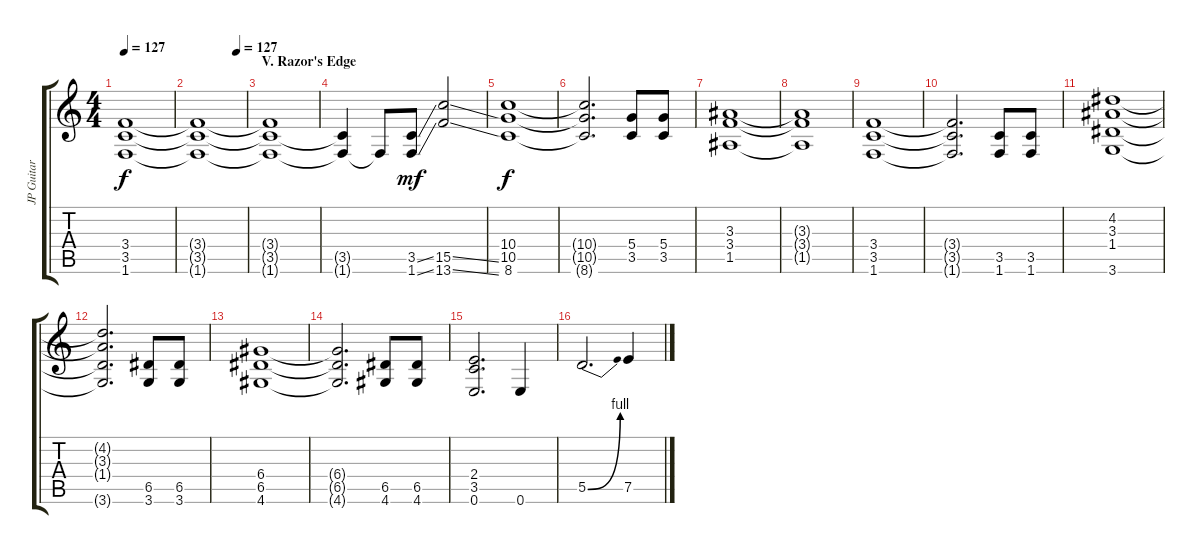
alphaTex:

\track ("JP Guitar 1" "JP Guitar ") {instrument distortionguitar}
\staff {score tabs}
\tuning (E4 B3 G3 D3 A2 E2) {hide}
\ts (4 4)
\tempo 127
\clef g2
\ks c
(3.4{t} 3.5{t} 1.6{t}).1{dy f} |
\tempo (127 0.8125)
(3.4{t} 3.5{t} 1.6{t}).1 |
\section ("" "V. Razor's Edge")
(3.4{t} 3.5{t} 1.6{t}).1 |
(3.5{t} 1.6{t}).4 1.6{t}.8 (3.5{ss} 1.6{ss}).8{dy mf} (15.5{ss} 13.6{ss}).2 |
(10.4 10.5 8.6).1{dy f} |
(10.4{t} 10.5{t} 8.6{t}).2{d} (5.4 3.5).8 (5.4 3.5).8 |
(3.3 3.4 1.5).1 |
(3.3{t} 3.4{t} 1.5{t}).1 |
(3.4 3.5 1.6).1 |
(3.4{t} 3.5{t} 1.6{t}).2{d} (3.5 1.6).8 (3.5 1.6).8 |
(4.2 3.3 1.4 3.6).1 |
(4.2{t} 3.3{t} 1.4{t} 3.6{t}).2{d} (6.5 3.6).8 (6.5 3.6).8 |
(6.4 6.5 4.6).1 |
(6.4{t} 6.5{t} 4.6{t}).2{d} (6.5 4.6).8 (6.5 4.6).8 |
(2.4 3.5 0.6).2{d} 0.6.4 |
5.5{be (bend 0 0 60 4)}.2{d} 7.5.4
